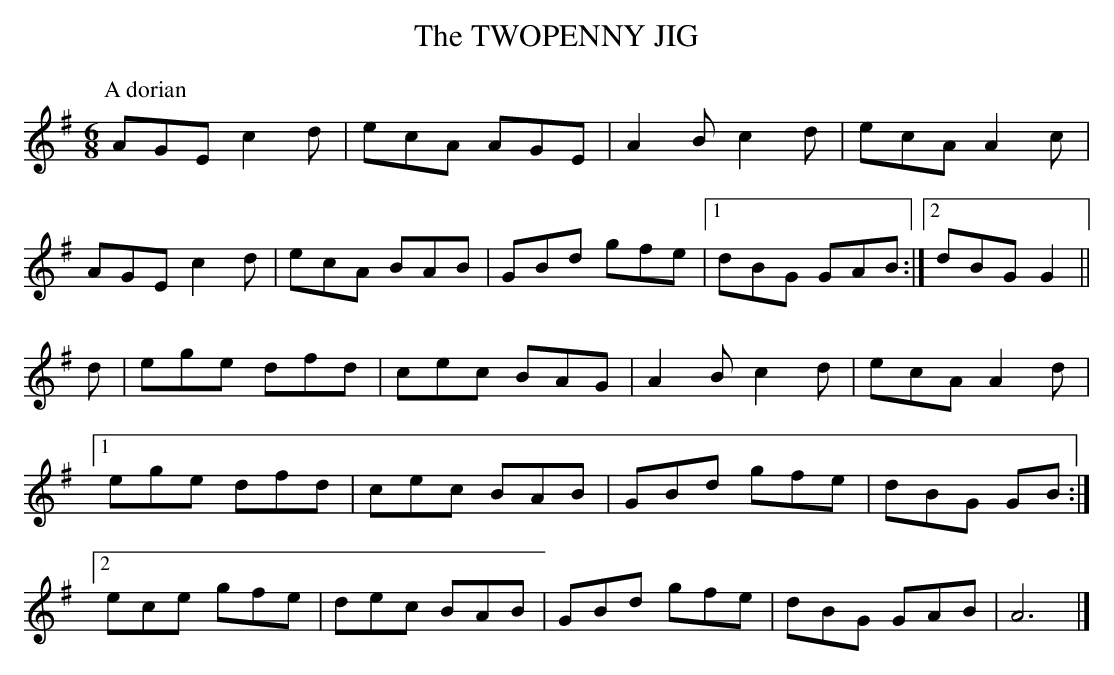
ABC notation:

X:1
T:TWOPENNY JIG, The
M:6/8
L:1/8
K:G % source key = F
P:A dorian
AGE c2d|ecA AGE|A2B c2d|ecA A2c|
AGE c2d|ecA BAB|GBd gfe|1 dBG GAB:|\
[2 dBG G2||
d|ege dfd|cec BAG|A2B c2d|ecA A2d|
[1 ege dfd|cec BAB|GBd gfe|dBG GB :|
[2 ece gfe|dec BAB|GBd gfe|dBG GAB|A6|]
